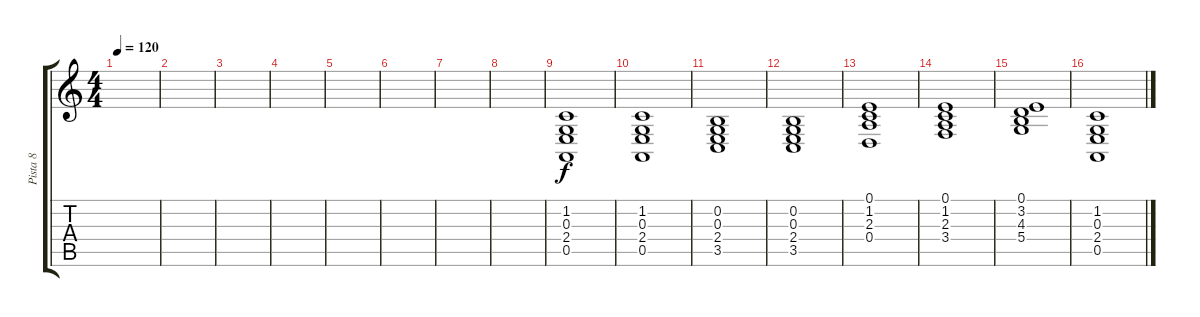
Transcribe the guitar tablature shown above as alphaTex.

\track ("Pista 8" "Pista 8") {instrument fx8scifi}
\staff {score tabs}
\tuning (E4 B3 G3 D3 A2 E2) {hide}
\ts (4 4)
\tempo 120
\clef g2
\ks c
|
|
|
|
|
|
|
|
(1.2 0.3 2.4 0.5).1 |
(1.2 0.3 2.4 0.5).1 |
(0.2 0.3 2.4 3.5).1 |
(0.2 0.3 2.4 3.5).1 |
(0.1 1.2 2.3 0.4).1 |
(0.1 1.2 2.3 3.4).1 |
(0.1 3.2 4.3 5.4).1 |
(1.2 0.3 2.4 0.5).1
